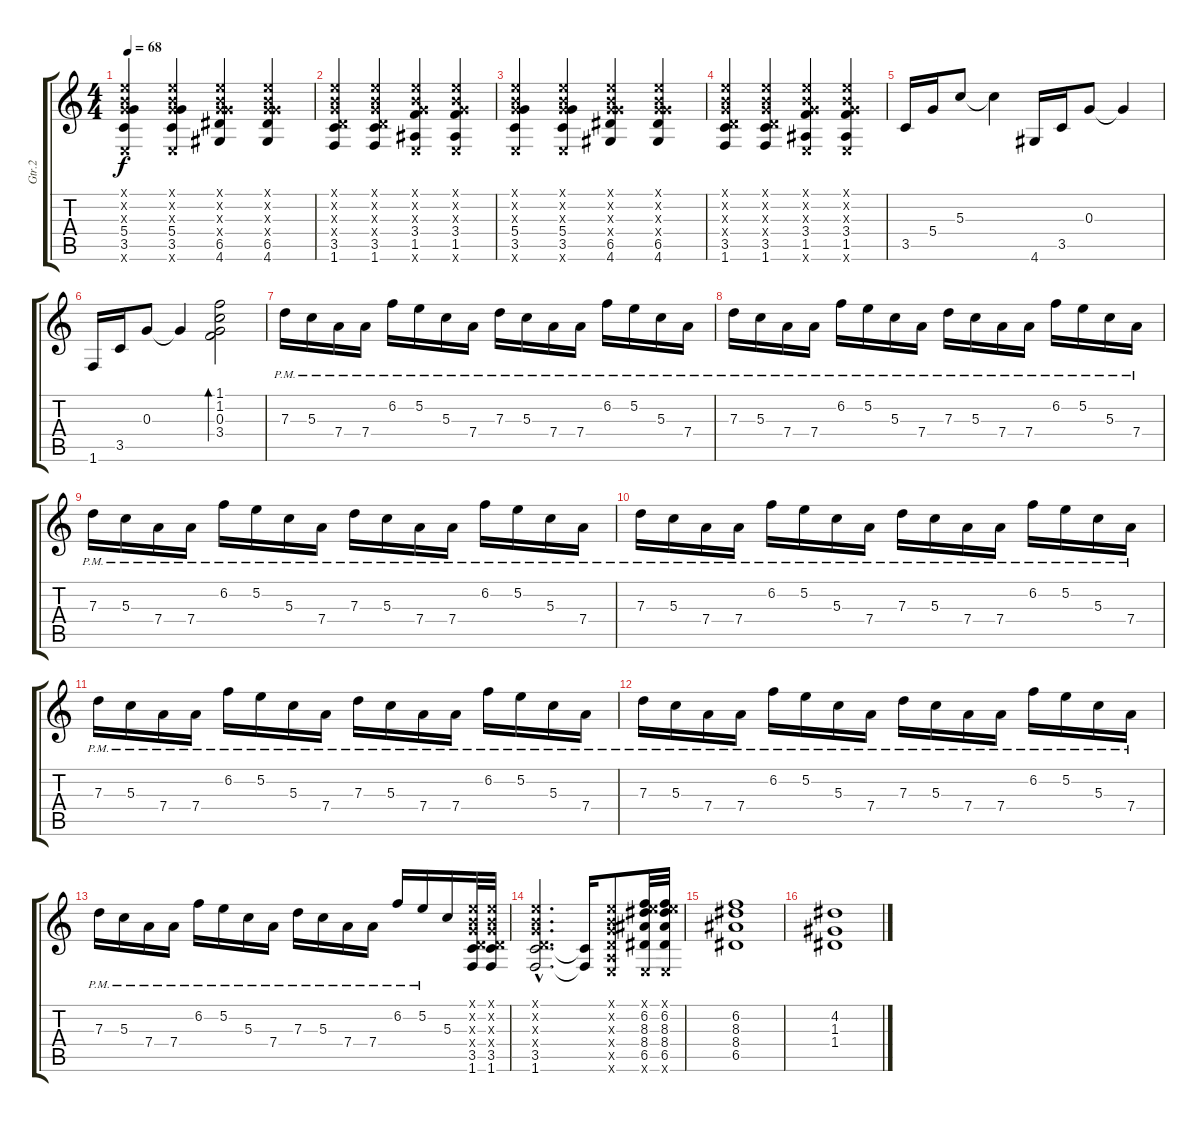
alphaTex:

\track ("Gtr.2" "Gtr.2") {instrument overdrivenguitar}
\staff {score tabs}
\tuning (E4 B3 G3 D3 A2 E2) {hide}
\ts (4 4)
\tempo 68
\clef g2
\ks c
(0.1{x} 0.2{x} 0.3{x} 5.4 3.5 0.6{x}).4{dy f} (0.1{x} 0.2{x} 0.3{x} 5.4 3.5 0.6{x}).4 (0.1{x} 0.2{x} 0.3{x} 5.4{x} 6.5 4.6).4 (0.1{x} 0.2{x} 0.3{x} 5.4{x} 6.5 4.6).4 |
(0.1{x} 0.2{x} 0.3{x} 0.4{x} 3.5 1.6).4 (0.1{x} 0.2{x} 0.3{x} 0.4{x} 3.5 1.6).4 (0.1{x} 0.2{x} 0.3{x} 3.4 1.5 0.6{x}).4 (0.1{x} 0.2{x} 0.3{x} 3.4 1.5 0.6{x}).4 |
(0.1{x} 0.2{x} 0.3{x} 5.4 3.5 0.6{x}).4 (0.1{x} 0.2{x} 0.3{x} 5.4 3.5 0.6{x}).4 (0.1{x} 0.2{x} 0.3{x} 5.4{x} 6.5 4.6).4 (0.1{x} 0.2{x} 0.3{x} 5.4{x} 6.5 4.6).4 |
(0.1{x} 0.2{x} 0.3{x} 0.4{x} 3.5 1.6).4 (0.1{x} 0.2{x} 0.3{x} 0.4{x} 3.5 1.6).4 (0.1{x} 0.2{x} 0.3{x} 3.4 1.5 0.6{x}).4 (0.1{x} 0.2{x} 0.3{x} 3.4 1.5 0.6{x}).4 |
3.5.16{instrument electricguitarclean} 5.4.16 5.3.8 5.3{t}.4 4.6.16 3.5.16 0.3.8 0.3{t}.4 |
1.6.16 3.5.16 0.3.8 0.3{t}.4 (1.1 1.2 0.3 3.4).2{bd 60} |
7.3{pm}.16{instrument overdrivenguitar} 5.3{pm}.16 7.4{pm}.16 7.4{pm}.16 6.2{pm}.16 5.2{pm}.16 5.3{pm}.16 7.4{pm}.16 7.3{pm}.16 5.3{pm}.16 7.4{pm}.16 7.4{pm}.16 6.2{pm}.16 5.2{pm}.16 5.3{pm}.16 7.4{pm}.16 |
7.3{pm}.16 5.3{pm}.16 7.4{pm}.16 7.4{pm}.16 6.2{pm}.16 5.2{pm}.16 5.3{pm}.16 7.4{pm}.16 7.3{pm}.16 5.3{pm}.16 7.4{pm}.16 7.4{pm}.16 6.2{pm}.16 5.2{pm}.16 5.3{pm}.16 7.4{pm}.16 |
7.3{pm}.16 5.3{pm}.16 7.4{pm}.16 7.4{pm}.16 6.2{pm}.16 5.2{pm}.16 5.3{pm}.16 7.4{pm}.16 7.3{pm}.16 5.3{pm}.16 7.4{pm}.16 7.4{pm}.16 6.2{pm}.16 5.2{pm}.16 5.3{pm}.16 7.4{pm}.16 |
7.3{pm}.16 5.3{pm}.16 7.4{pm}.16 7.4{pm}.16 6.2{pm}.16 5.2{pm}.16 5.3{pm}.16 7.4{pm}.16 7.3{pm}.16 5.3{pm}.16 7.4{pm}.16 7.4{pm}.16 6.2{pm}.16 5.2{pm}.16 5.3{pm}.16 7.4{pm}.16 |
7.3{pm}.16 5.3{pm}.16 7.4{pm}.16 7.4{pm}.16 6.2{pm}.16 5.2{pm}.16 5.3{pm}.16 7.4{pm}.16 7.3{pm}.16 5.3{pm}.16 7.4{pm}.16 7.4{pm}.16 6.2{pm}.16 5.2{pm}.16 5.3{pm}.16 7.4{pm}.16 |
7.3{pm}.16 5.3{pm}.16 7.4{pm}.16 7.4{pm}.16 6.2{pm}.16 5.2{pm}.16 5.3{pm}.16 7.4{pm}.16 7.3{pm}.16 5.3{pm}.16 7.4{pm}.16 7.4{pm}.16 6.2{pm}.16 5.2{pm}.16 5.3{pm}.16 7.4{pm}.16 |
7.3{pm}.16 5.3{pm}.16 7.4{pm}.16 7.4{pm}.16 6.2{pm}.16 5.2{pm}.16 5.3{pm}.16 7.4{pm}.16 7.3{pm}.16 5.3{pm}.16 7.4{pm}.16 7.4{pm}.16 6.2{pm}.16 5.2{pm}.16 5.3.16 (0.1{x} 0.2{x} 0.3{x} 0.4{x} 3.5 1.6).32 (0.1{x} 0.2{x} 0.3{x} 0.4{x} 3.5 1.6).32 |
(0.1{hac x} 0.2{hac x} 0.3{hac x} 0.4{hac x} 3.5{hac} 1.6{hac}).2{d} (3.5{t} 1.6{t}).16 (0.1{x} 0.2{x} 0.3{x} 0.4{x} 0.5{x} 0.6{x}).8 (0.1{x} 6.2 8.3 8.4 6.5 0.6{x}).32 (0.1{x} 6.2 8.3 8.4 6.5 0.6{x}).32 |
(6.2 8.3 8.4 6.5).1 |
(4.2 1.3 1.4).1
